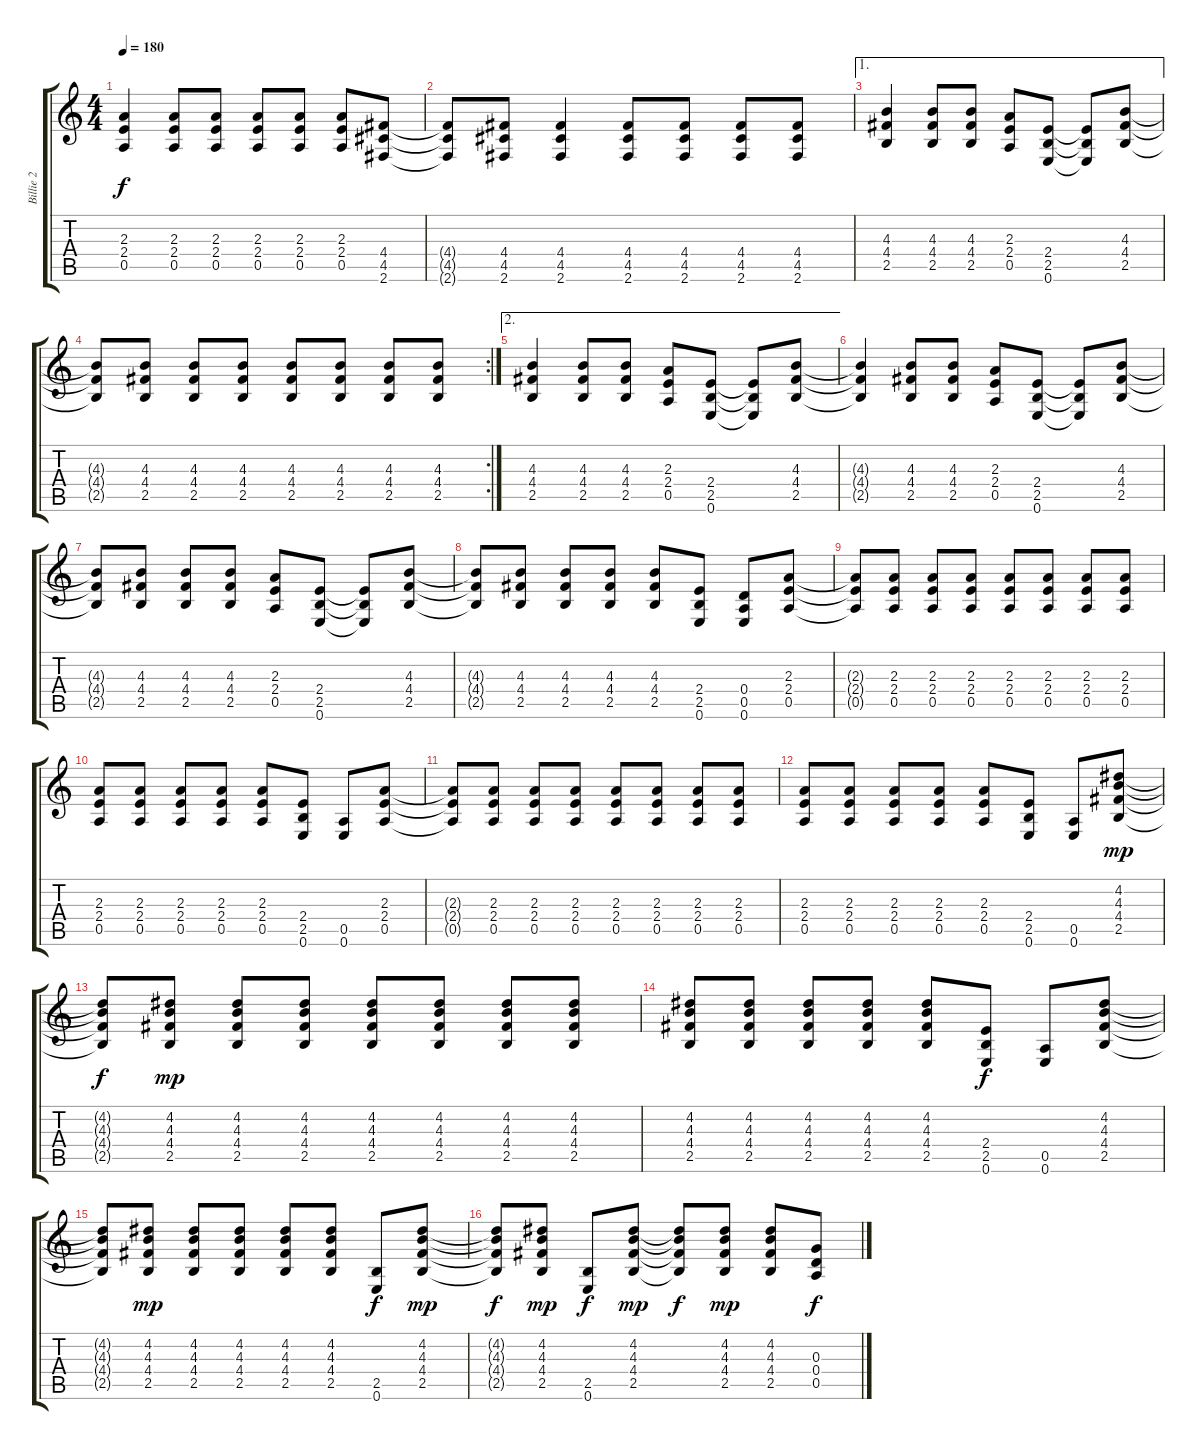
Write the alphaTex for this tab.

\track ("Billie 2" "Billie 2") {instrument overdrivenguitar}
\staff {score tabs}
\tuning (E4 B3 G3 D3 A2 E2) {hide}
\ts (4 4)
\tempo 180
\clef g2
\ks c
(2.3 2.4 0.5).4{dy f} (2.3 2.4 0.5).8 (2.3 2.4 0.5).8 (2.3 2.4 0.5).8 (2.3 2.4 0.5).8 (2.3 2.4 0.5).8 (4.4 4.5 2.6).8 |
(4.4{t} 4.5{t} 2.6{t}).8 (4.4 4.5 2.6).8 (4.4 4.5 2.6).4 (4.4 4.5 2.6).8 (4.4 4.5 2.6).8 (4.4 4.5 2.6).8 (4.4 4.5 2.6).8 |
\ae 1
(4.3 4.4 2.5).4 (4.3 4.4 2.5).8 (4.3 4.4 2.5).8 (2.3 2.4 0.5).8 (2.4 2.5 0.6).8 (2.4{t} 2.5{t} 0.6{t}).8 (4.3 4.4 2.5).8 |
\rc 2
(4.3{t} 4.4{t} 2.5{t}).8 (4.3 4.4 2.5).8 (4.3 4.4 2.5).8 (4.3 4.4 2.5).8 (4.3 4.4 2.5).8 (4.3 4.4 2.5).8 (4.3 4.4 2.5).8 (4.3 4.4 2.5).8 |
\ae 2
(4.3 4.4 2.5).4 (4.3 4.4 2.5).8 (4.3 4.4 2.5).8 (2.3 2.4 0.5).8 (2.4 2.5 0.6).8 (2.4{t} 2.5{t} 0.6{t}).8 (4.3 4.4 2.5).8 |
(4.3{t} 4.4{t} 2.5{t}).4 (4.3 4.4 2.5).8 (4.3 4.4 2.5).8 (2.3 2.4 0.5).8 (2.4 2.5 0.6).8 (2.4{t} 2.5{t} 0.6{t}).8 (4.3 4.4 2.5).8 |
(4.3{t} 4.4{t} 2.5{t}).8 (4.3 4.4 2.5).8 (4.3 4.4 2.5).8 (4.3 4.4 2.5).8 (2.3 2.4 0.5).8 (2.4 2.5 0.6).8 (2.4{t} 2.5{t} 0.6{t}).8 (4.3 4.4 2.5).8 |
(4.3{t} 4.4{t} 2.5{t}).8 (4.3 4.4 2.5).8 (4.3 4.4 2.5).8 (4.3 4.4 2.5).8 (4.3 4.4 2.5).8 (2.4 2.5 0.6).8 (0.4 0.5 0.6).8 (2.3 2.4 0.5).8 |
(2.3{t} 2.4{t} 0.5{t}).8 (2.3 2.4 0.5).8 (2.3 2.4 0.5).8 (2.3 2.4 0.5).8 (2.3 2.4 0.5).8 (2.3 2.4 0.5).8 (2.3 2.4 0.5).8 (2.3 2.4 0.5).8 |
(2.3 2.4 0.5).8 (2.3 2.4 0.5).8 (2.3 2.4 0.5).8 (2.3 2.4 0.5).8 (2.3 2.4 0.5).8 (2.4 2.5 0.6).8 (0.5 0.6).8 (2.3 2.4 0.5).8 |
(2.3{t} 2.4{t} 0.5{t}).8 (2.3 2.4 0.5).8 (2.3 2.4 0.5).8 (2.3 2.4 0.5).8 (2.3 2.4 0.5).8 (2.3 2.4 0.5).8 (2.3 2.4 0.5).8 (2.3 2.4 0.5).8 |
(2.3 2.4 0.5).8 (2.3 2.4 0.5).8 (2.3 2.4 0.5).8 (2.3 2.4 0.5).8 (2.3 2.4 0.5).8 (2.4 2.5 0.6).8 (0.5 0.6).8 (4.2 4.3 4.4 2.5).8{dy mp} |
(4.2{t} 4.3{t} 4.4{t} 2.5{t}).8{dy f} (4.2 4.3 4.4 2.5).8{dy mp} (4.2 4.3 4.4 2.5).8 (4.2 4.3 4.4 2.5).8 (4.2 4.3 4.4 2.5).8 (4.2 4.3 4.4 2.5).8 (4.2 4.3 4.4 2.5).8 (4.2 4.3 4.4 2.5).8 |
(4.2 4.3 4.4 2.5).8 (4.2 4.3 4.4 2.5).8 (4.2 4.3 4.4 2.5).8 (4.2 4.3 4.4 2.5).8 (4.2 4.3 4.4 2.5).8 (2.4 2.5 0.6).8{dy f} (0.5 0.6).8 (4.2 4.3 4.4 2.5).8 |
(4.2{t} 4.3{t} 4.4{t} 2.5{t}).8 (4.2 4.3 4.4 2.5).8{dy mp} (4.2 4.3 4.4 2.5).8 (4.2 4.3 4.4 2.5).8 (4.2 4.3 4.4 2.5).8 (4.2 4.3 4.4 2.5).8 (2.5 0.6).8{dy f} (4.2 4.3 4.4 2.5).8{dy mp} |
(4.2{t} 4.3{t} 4.4{t} 2.5{t}).8{dy f} (4.2 4.3 4.4 2.5).8{dy mp} (2.5 0.6).8{dy f} (4.2 4.3 4.4 2.5).8{dy mp} (4.2{t} 4.3{t} 4.4{t} 2.5{t}).8{dy f} (4.2 4.3 4.4 2.5).8{dy mp} (4.2 4.3 4.4 2.5).8 (0.3 0.4 0.5).8{dy f}
